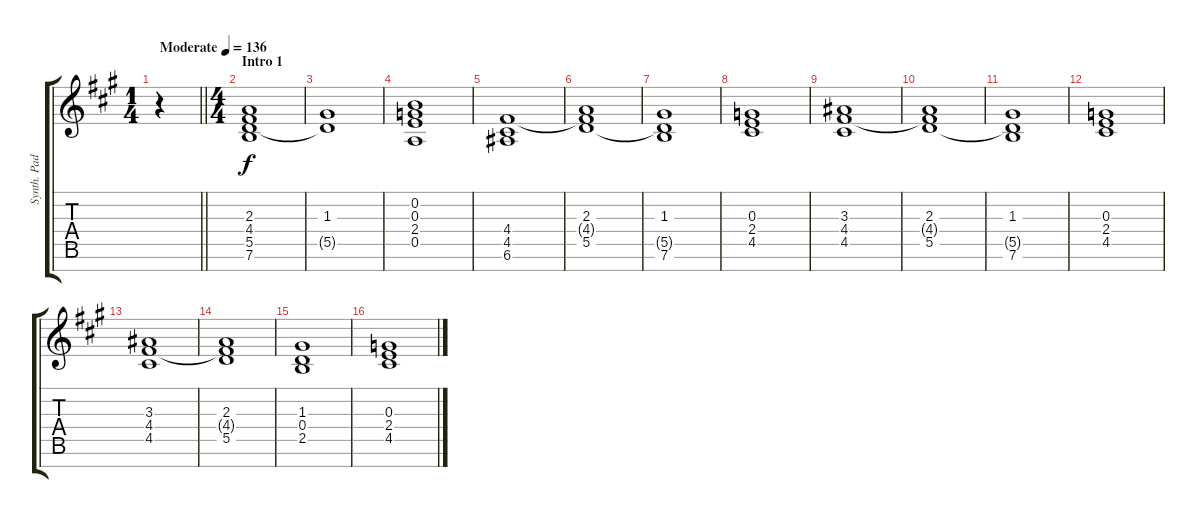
\track ("Synth. Pad" "Synth. Pad") {instrument pad2warm}
\staff {score tabs}
\tuning (E5 B4 G4 D4 A3 E3 B2) {hide}
\ts (1 4)
\tempo (136 "Moderate")
\clef g2
\barLineRight lightlight
\ks a
r.4{dy f instrument pad2warm} |
\ts (4 4)
\section ("" "Intro 1")
(2.3 4.4 5.5 7.6).1 |
(1.3 5.5{t}).1 |
(0.2 0.3 2.4 0.5).1 |
(4.4 4.5 6.6).1 |
(2.3 4.4{t} 5.5).1 |
(1.3 5.5{t} 7.6).1 |
(0.3 2.4 4.5).1 |
(3.3 4.4 4.5).1 |
(2.3 4.4{t} 5.5).1 |
(1.3 5.5{t} 7.6).1 |
(0.3 2.4 4.5).1 |
(3.3 4.4 4.5).1 |
(2.3 4.4{t} 5.5).1 |
(1.3 0.4 2.5).1 |
(0.3 2.4 4.5).1
